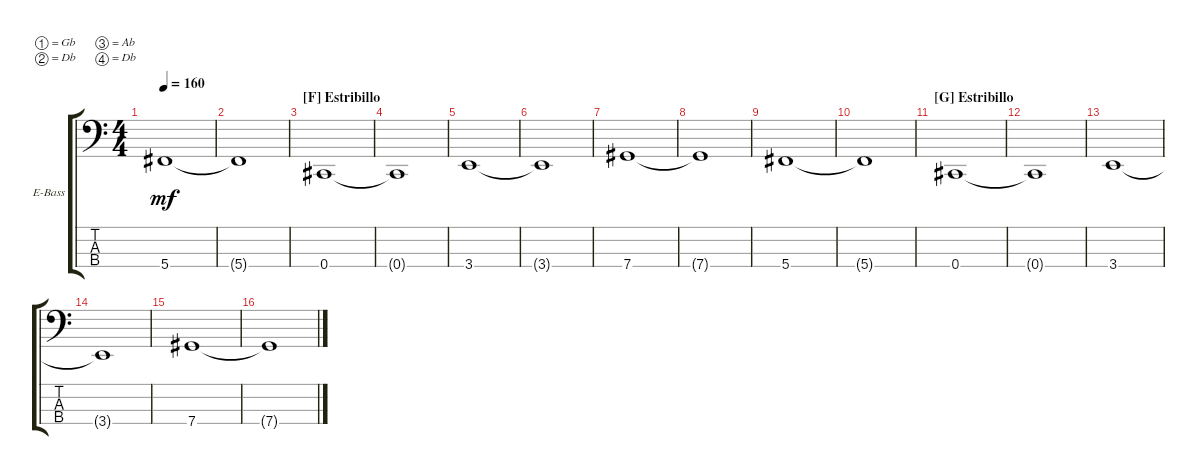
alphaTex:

\bracketExtendMode groupsimilarinstruments
\firstSystemTrackNameOrientation horizontal
\otherSystemsTrackNameOrientation horizontal
\track ("Paolo Gregoletto" "E-Bass") {instrument electricbassfinger}
\staff {score tabs}
\tuning (Gb2 Db2 Ab1 Db1)
\ts (4 4)
\tempo 160
\clef f4
\ks c
5.4.1{dy mf} |
5.4{t}.1 |
\section ("F" "Estribillo")
0.4.1 |
0.4{t}.1 |
3.4.1 |
3.4{t}.1 |
7.4.1 |
7.4{t}.1 |
5.4.1 |
5.4{t}.1 |
\section ("G" "Estribillo")
0.4.1 |
0.4{t}.1 |
3.4.1 |
3.4{t}.1 |
7.4.1 |
7.4{t}.1
